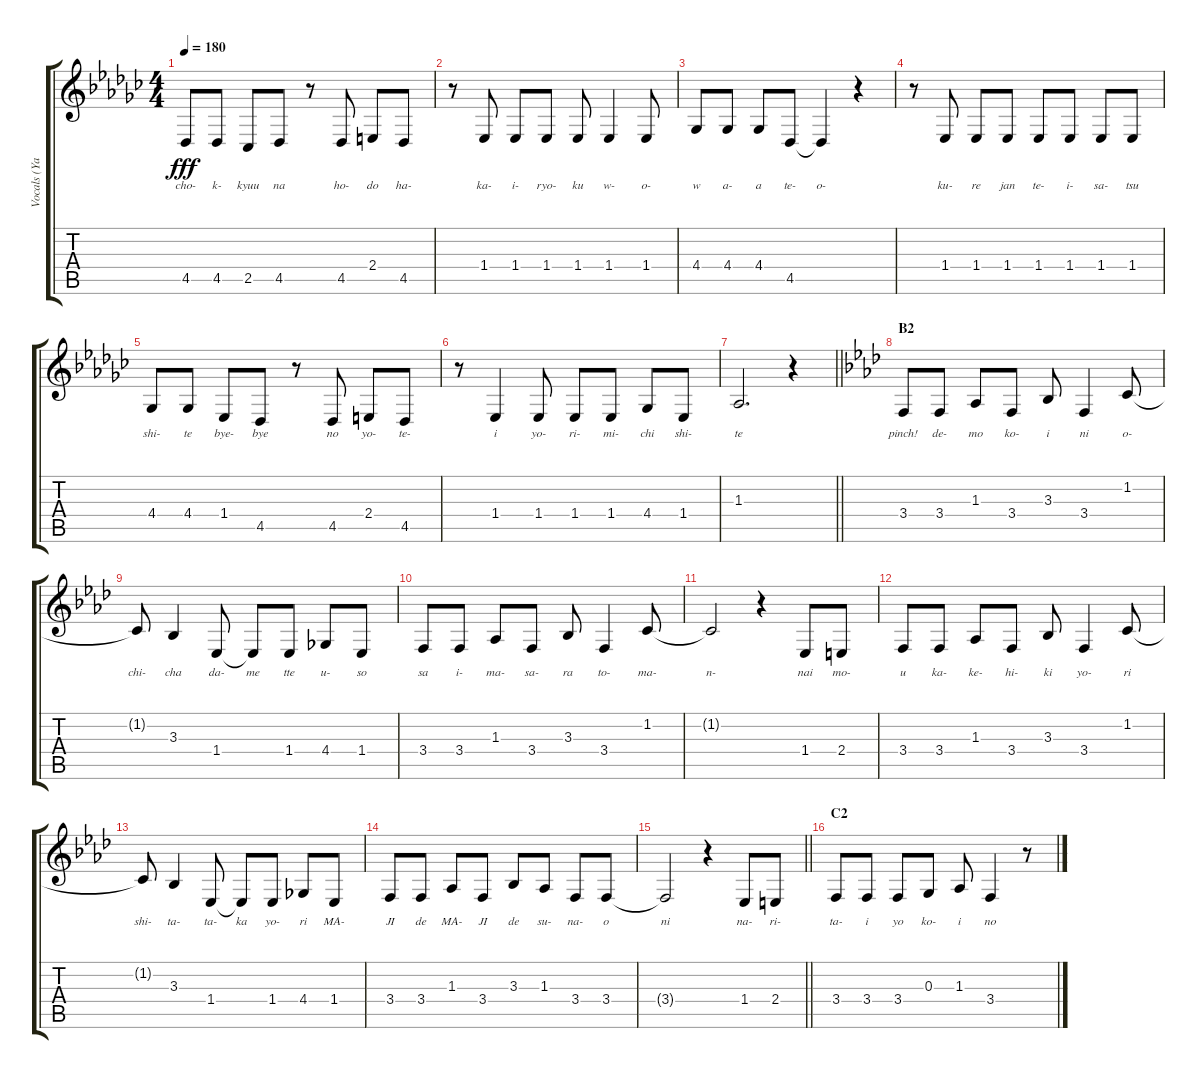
\track ("Vocals (Yamanaka Sawako/\"Catherine\")" "Vocals (Ya") {instrument tuba}
\staff {score tabs}
\tuning (E4 B3 G3 D3 A2 E2) {hide}
\ts (4 4)
\tempo 180
\clef g2
\ks gb
4.5.8{lyrics (0 "cho-") lyrics (1 "") lyrics (2 "") lyrics (3 "") lyrics (4 "") dy fff} 4.5.8{lyrics (0 "k-") lyrics (1 "") lyrics (2 "") lyrics (3 "") lyrics (4 "")} 2.5.8{lyrics (0 "kyuu") lyrics (1 "") lyrics (2 "") lyrics (3 "") lyrics (4 "")} 4.5.8{lyrics (0 "na") lyrics (1 "") lyrics (2 "") lyrics (3 "") lyrics (4 "")} r.8 4.5.8{lyrics (0 "ho-") lyrics (1 "") lyrics (2 "") lyrics (3 "") lyrics (4 "")} 2.4.8{lyrics (0 "do") lyrics (1 "") lyrics (2 "") lyrics (3 "") lyrics (4 "")} 4.5.8{lyrics (0 "ha-") lyrics (1 "") lyrics (2 "") lyrics (3 "") lyrics (4 "")} |
r.8 1.4.8{lyrics (0 "ka-") lyrics (1 "") lyrics (2 "") lyrics (3 "") lyrics (4 "")} 1.4.8{lyrics (0 "i-") lyrics (1 "") lyrics (2 "") lyrics (3 "") lyrics (4 "")} 1.4.8{lyrics (0 "ryo-") lyrics (1 "") lyrics (2 "") lyrics (3 "") lyrics (4 "")} 1.4.8{lyrics (0 "ku") lyrics (1 "") lyrics (2 "") lyrics (3 "") lyrics (4 "")} 1.4.4{lyrics (0 "w-") lyrics (1 "") lyrics (2 "") lyrics (3 "") lyrics (4 "")} 1.4.8{lyrics (0 "o-") lyrics (1 "") lyrics (2 "") lyrics (3 "") lyrics (4 "")} |
4.4.8{lyrics (0 "w") lyrics (1 "") lyrics (2 "") lyrics (3 "") lyrics (4 "")} 4.4.8{lyrics (0 "a-") lyrics (1 "") lyrics (2 "") lyrics (3 "") lyrics (4 "")} 4.4.8{lyrics (0 "a") lyrics (1 "") lyrics (2 "") lyrics (3 "") lyrics (4 "")} 4.5.8{lyrics (0 "te-") lyrics (1 "") lyrics (2 "") lyrics (3 "") lyrics (4 "")} 4.5{t}.4{lyrics (0 "o-") lyrics (1 "") lyrics (2 "") lyrics (3 "") lyrics (4 "")} r.4 |
r.8 1.4.8{lyrics (0 "ku-") lyrics (1 "") lyrics (2 "") lyrics (3 "") lyrics (4 "")} 1.4.8{lyrics (0 "re") lyrics (1 "") lyrics (2 "") lyrics (3 "") lyrics (4 "")} 1.4.8{lyrics (0 "jan") lyrics (1 "") lyrics (2 "") lyrics (3 "") lyrics (4 "")} 1.4.8{lyrics (0 "te-") lyrics (1 "") lyrics (2 "") lyrics (3 "") lyrics (4 "")} 1.4.8{lyrics (0 "i-") lyrics (1 "") lyrics (2 "") lyrics (3 "") lyrics (4 "")} 1.4.8{lyrics (0 "sa-") lyrics (1 "") lyrics (2 "") lyrics (3 "") lyrics (4 "")} 1.4.8{lyrics (0 "tsu") lyrics (1 "") lyrics (2 "") lyrics (3 "") lyrics (4 "")} |
4.4.8{lyrics (0 "shi-") lyrics (1 "") lyrics (2 "") lyrics (3 "") lyrics (4 "")} 4.4.8{lyrics (0 "te") lyrics (1 "") lyrics (2 "") lyrics (3 "") lyrics (4 "")} 1.4.8{lyrics (0 "bye-") lyrics (1 "") lyrics (2 "") lyrics (3 "") lyrics (4 "")} 4.5.8{lyrics (0 "bye") lyrics (1 "") lyrics (2 "") lyrics (3 "") lyrics (4 "")} r.8 4.5.8{lyrics (0 "no") lyrics (1 "") lyrics (2 "") lyrics (3 "") lyrics (4 "")} 2.4.8{lyrics (0 "yo-") lyrics (1 "") lyrics (2 "") lyrics (3 "") lyrics (4 "")} 4.5.8{lyrics (0 "te-") lyrics (1 "") lyrics (2 "") lyrics (3 "") lyrics (4 "")} |
r.8 1.4.4{lyrics (0 "i") lyrics (1 "") lyrics (2 "") lyrics (3 "") lyrics (4 "")} 1.4.8{lyrics (0 "yo-") lyrics (1 "") lyrics (2 "") lyrics (3 "") lyrics (4 "")} 1.4.8{lyrics (0 "ri-") lyrics (1 "") lyrics (2 "") lyrics (3 "") lyrics (4 "")} 1.4.8{lyrics (0 "mi-") lyrics (1 "") lyrics (2 "") lyrics (3 "") lyrics (4 "")} 4.4.8{lyrics (0 "chi") lyrics (1 "") lyrics (2 "") lyrics (3 "") lyrics (4 "")} 1.4.8{lyrics (0 "shi-") lyrics (1 "") lyrics (2 "") lyrics (3 "") lyrics (4 "")} |
\barLineRight lightlight
1.3.2{d lyrics (0 "te") lyrics (1 "") lyrics (2 "") lyrics (3 "") lyrics (4 "")} r.4 |
\section ("" "B2")
\ks ab
3.4.8{lyrics (0 "pinch!") lyrics (1 "") lyrics (2 "") lyrics (3 "") lyrics (4 "")} 3.4.8{lyrics (0 "de-") lyrics (1 "") lyrics (2 "") lyrics (3 "") lyrics (4 "")} 1.3.8{lyrics (0 "mo") lyrics (1 "") lyrics (2 "") lyrics (3 "") lyrics (4 "")} 3.4.8{lyrics (0 "ko-") lyrics (1 "") lyrics (2 "") lyrics (3 "") lyrics (4 "")} 3.3.8{lyrics (0 "i") lyrics (1 "") lyrics (2 "") lyrics (3 "") lyrics (4 "")} 3.4.4{lyrics (0 "ni") lyrics (1 "") lyrics (2 "") lyrics (3 "") lyrics (4 "")} 1.2.8{lyrics (0 "o-") lyrics (1 "") lyrics (2 "") lyrics (3 "") lyrics (4 "")} |
1.2{t}.8{lyrics (0 "chi-") lyrics (1 "") lyrics (2 "") lyrics (3 "") lyrics (4 "")} 3.3.4{lyrics (0 "cha") lyrics (1 "") lyrics (2 "") lyrics (3 "") lyrics (4 "")} 1.4.8{lyrics (0 "da-") lyrics (1 "") lyrics (2 "") lyrics (3 "") lyrics (4 "")} 1.4{t}.8{lyrics (0 "me") lyrics (1 "") lyrics (2 "") lyrics (3 "") lyrics (4 "")} 1.4.8{lyrics (0 "tte") lyrics (1 "") lyrics (2 "") lyrics (3 "") lyrics (4 "")} 4.4.8{lyrics (0 "u-") lyrics (1 "") lyrics (2 "") lyrics (3 "") lyrics (4 "")} 1.4.8{lyrics (0 "so") lyrics (1 "") lyrics (2 "") lyrics (3 "") lyrics (4 "")} |
3.4.8{lyrics (0 "sa") lyrics (1 "") lyrics (2 "") lyrics (3 "") lyrics (4 "")} 3.4.8{lyrics (0 "i-") lyrics (1 "") lyrics (2 "") lyrics (3 "") lyrics (4 "")} 1.3.8{lyrics (0 "ma-") lyrics (1 "") lyrics (2 "") lyrics (3 "") lyrics (4 "")} 3.4.8{lyrics (0 "sa-") lyrics (1 "") lyrics (2 "") lyrics (3 "") lyrics (4 "")} 3.3.8{lyrics (0 "ra") lyrics (1 "") lyrics (2 "") lyrics (3 "") lyrics (4 "")} 3.4.4{lyrics (0 "to-") lyrics (1 "") lyrics (2 "") lyrics (3 "") lyrics (4 "")} 1.2.8{lyrics (0 "ma-") lyrics (1 "") lyrics (2 "") lyrics (3 "") lyrics (4 "")} |
1.2{t}.2{lyrics (0 "n-") lyrics (1 "") lyrics (2 "") lyrics (3 "") lyrics (4 "")} r.4 1.4.8{lyrics (0 "nai") lyrics (1 "") lyrics (2 "") lyrics (3 "") lyrics (4 "")} 2.4.8{lyrics (0 "mo-") lyrics (1 "") lyrics (2 "") lyrics (3 "") lyrics (4 "")} |
3.4.8{lyrics (0 "u") lyrics (1 "") lyrics (2 "") lyrics (3 "") lyrics (4 "")} 3.4.8{lyrics (0 "ka-") lyrics (1 "") lyrics (2 "") lyrics (3 "") lyrics (4 "")} 1.3.8{lyrics (0 "ke-") lyrics (1 "") lyrics (2 "") lyrics (3 "") lyrics (4 "")} 3.4.8{lyrics (0 "hi-") lyrics (1 "") lyrics (2 "") lyrics (3 "") lyrics (4 "")} 3.3.8{lyrics (0 "ki") lyrics (1 "") lyrics (2 "") lyrics (3 "") lyrics (4 "")} 3.4.4{lyrics (0 "yo-") lyrics (1 "") lyrics (2 "") lyrics (3 "") lyrics (4 "")} 1.2.8{lyrics (0 "ri") lyrics (1 "") lyrics (2 "") lyrics (3 "") lyrics (4 "")} |
1.2{t}.8{lyrics (0 "shi-") lyrics (1 "") lyrics (2 "") lyrics (3 "") lyrics (4 "")} 3.3.4{lyrics (0 "ta-") lyrics (1 "") lyrics (2 "") lyrics (3 "") lyrics (4 "")} 1.4.8{lyrics (0 "ta-") lyrics (1 "") lyrics (2 "") lyrics (3 "") lyrics (4 "")} 1.4{t}.8{lyrics (0 "ka") lyrics (1 "") lyrics (2 "") lyrics (3 "") lyrics (4 "")} 1.4.8{lyrics (0 "yo-") lyrics (1 "") lyrics (2 "") lyrics (3 "") lyrics (4 "")} 4.4.8{lyrics (0 "ri") lyrics (1 "") lyrics (2 "") lyrics (3 "") lyrics (4 "")} 1.4.8{lyrics (0 "MA-") lyrics (1 "") lyrics (2 "") lyrics (3 "") lyrics (4 "")} |
3.4.8{lyrics (0 "JI") lyrics (1 "") lyrics (2 "") lyrics (3 "") lyrics (4 "")} 3.4.8{lyrics (0 "de") lyrics (1 "") lyrics (2 "") lyrics (3 "") lyrics (4 "")} 1.3.8{lyrics (0 "MA-") lyrics (1 "") lyrics (2 "") lyrics (3 "") lyrics (4 "")} 3.4.8{lyrics (0 "JI") lyrics (1 "") lyrics (2 "") lyrics (3 "") lyrics (4 "")} 3.3.8{lyrics (0 "de") lyrics (1 "") lyrics (2 "") lyrics (3 "") lyrics (4 "")} 1.3.8{lyrics (0 "su-") lyrics (1 "") lyrics (2 "") lyrics (3 "") lyrics (4 "")} 3.4.8{lyrics (0 "na-") lyrics (1 "") lyrics (2 "") lyrics (3 "") lyrics (4 "")} 3.4.8{lyrics (0 "o") lyrics (1 "") lyrics (2 "") lyrics (3 "") lyrics (4 "")} |
\barLineRight lightlight
3.4{t}.2{lyrics (0 "ni") lyrics (1 "") lyrics (2 "") lyrics (3 "") lyrics (4 "")} r.4 1.4.8{lyrics (0 "na-") lyrics (1 "") lyrics (2 "") lyrics (3 "") lyrics (4 "")} 2.4.8{lyrics (0 "ri-") lyrics (1 "") lyrics (2 "") lyrics (3 "") lyrics (4 "")} |
\section ("" "C2")
3.4.8{lyrics (0 "ta-") lyrics (1 "") lyrics (2 "") lyrics (3 "") lyrics (4 "")} 3.4.8{lyrics (0 "i") lyrics (1 "") lyrics (2 "") lyrics (3 "") lyrics (4 "")} 3.4.8{lyrics (0 "yo") lyrics (1 "") lyrics (2 "") lyrics (3 "") lyrics (4 "")} 0.3.8{lyrics (0 "ko-") lyrics (1 "") lyrics (2 "") lyrics (3 "") lyrics (4 "")} 1.3.8{lyrics (0 "i") lyrics (1 "") lyrics (2 "") lyrics (3 "") lyrics (4 "")} 3.4.4{lyrics (0 "no") lyrics (1 "") lyrics (2 "") lyrics (3 "") lyrics (4 "")} r.8
